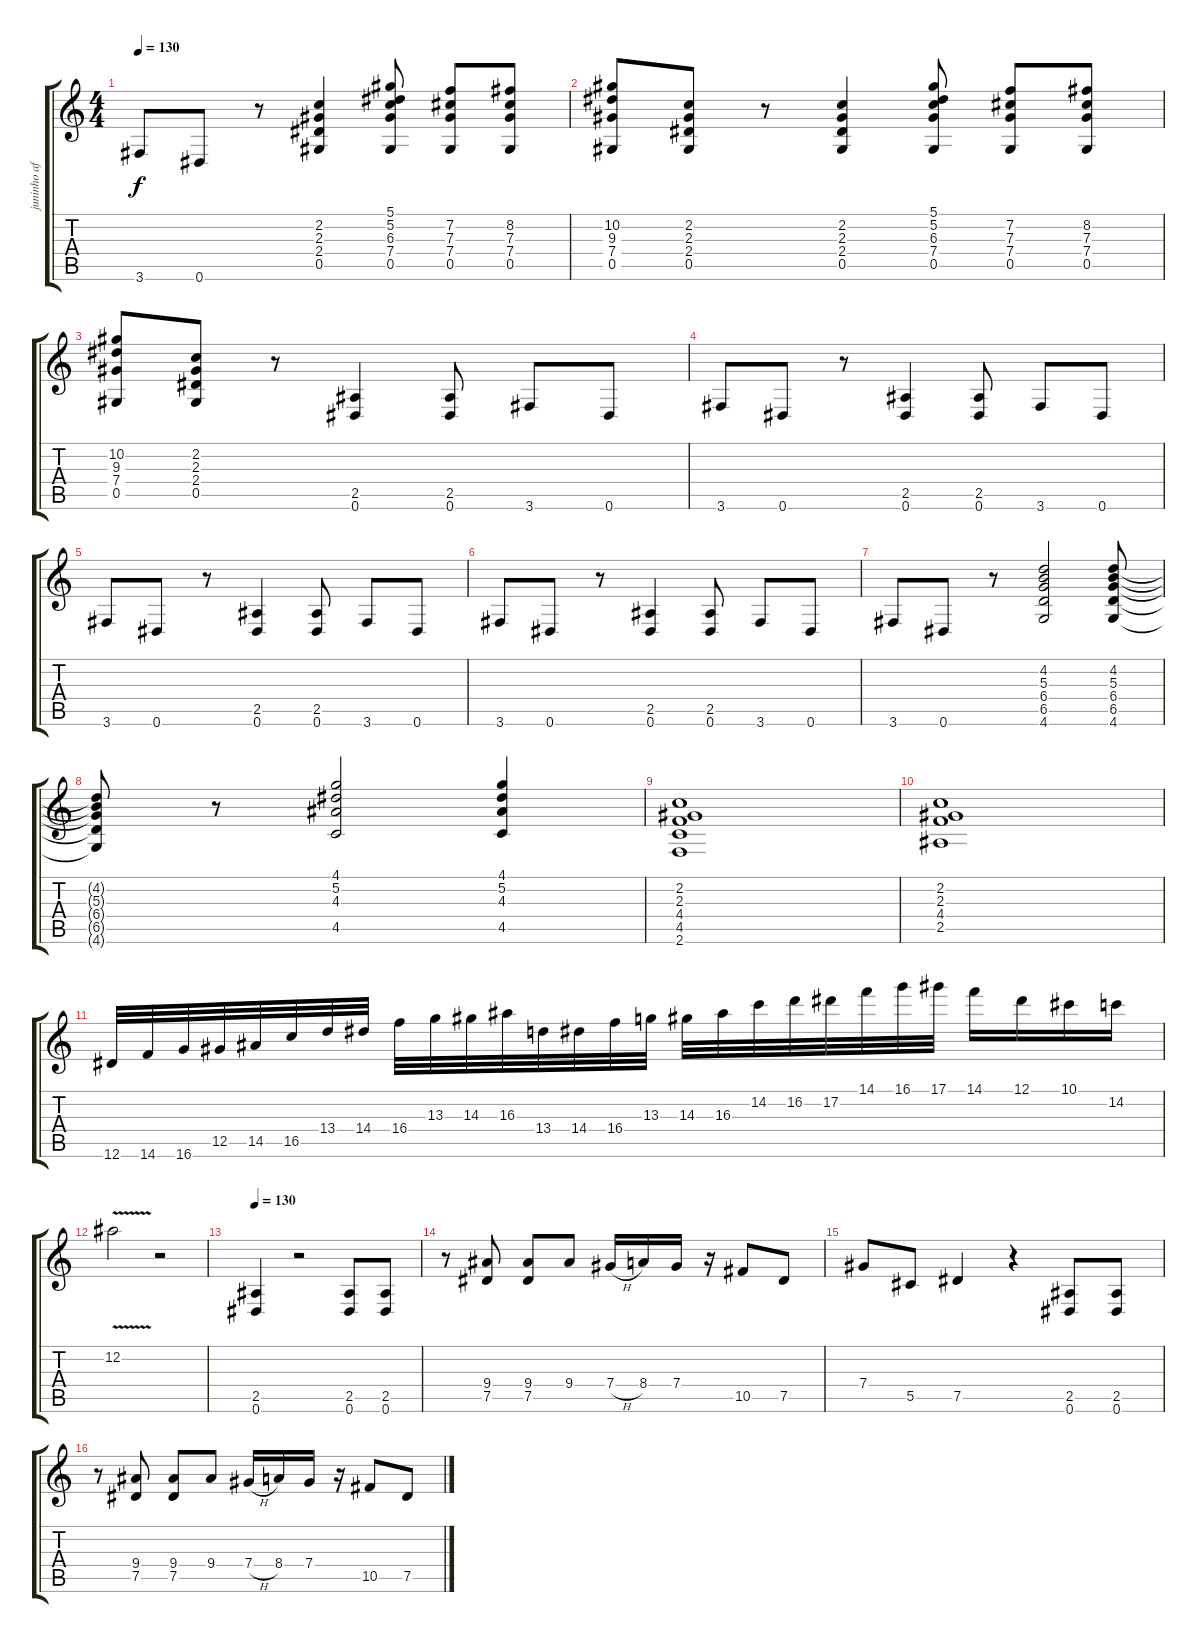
\track ("juninho afram" "juninho af") {instrument distortionguitar}
\staff {score tabs}
\tuning (Eb4 Bb3 Gb3 Db3 Ab2 Eb2) {hide}
\ts (4 4)
\tempo 130
\clef g2
\ks c
3.6.8{dy f} 0.6.8 r.8 (2.2 2.3 2.4 0.5).4 (5.1 5.2 6.3 7.4 0.5).8 (7.2 7.3 7.4 0.5).8 (8.2 7.3 7.4 0.5).8 |
(10.2 9.3 7.4 0.5).8 (2.2 2.3 2.4 0.5).8 r.8 (2.2 2.3 2.4 0.5).4 (5.1 5.2 6.3 7.4 0.5).8 (7.2 7.3 7.4 0.5).8 (8.2 7.3 7.4 0.5).8 |
(10.2 9.3 7.4 0.5).8 (2.2 2.3 2.4 0.5).8 r.8 (2.5 0.6).4 (2.5 0.6).8 3.6.8 0.6.8 |
3.6.8 0.6.8 r.8 (2.5 0.6).4 (2.5 0.6).8 3.6.8 0.6.8 |
3.6.8 0.6.8 r.8 (2.5 0.6).4 (2.5 0.6).8 3.6.8 0.6.8 |
3.6.8 0.6.8 r.8 (2.5 0.6).4 (2.5 0.6).8 3.6.8 0.6.8 |
3.6.8 0.6.8 r.8 (4.2 5.3 6.4 6.5 4.6).2 (4.2 5.3 6.4 6.5 4.6).8 |
(4.2{t} 5.3{t} 6.4{t} 6.5{t} 4.6{t}).8 r.8 (4.1 5.2 4.3 4.5).2 (4.1 5.2 4.3 4.5).4 |
(2.2 2.3 4.4 4.5 2.6).1 |
(2.2 2.3 4.4 2.5).1 |
12.6.32 14.6.32 16.6.32 12.5.32 14.5.32 16.5.32 13.4.32 14.4.32 16.4.32 13.3.32 14.3.32 16.3.32 13.4.32 14.4.32 16.4.32 13.3.32 14.3.32 16.3.32 14.2.32 16.2.32 17.2.32 14.1.32 16.1.32 17.1.32 14.1.16 12.1.16 10.1.16 14.2.16 |
12.2{v}.2 r.2 |
\tempo 130
(2.5 0.6).4 r.2 (2.5 0.6).8 (2.5 0.6).8 |
r.8 (9.4 7.5).8 (9.4 7.5).8 9.4.8 7.4{h}.16 8.4.16 7.4.16 r.16 10.5.8 7.5.8 |
7.4.8 5.5.8 7.5.4 r.4 (2.5 0.6).8 (2.5 0.6).8 |
r.8 (9.4 7.5).8 (9.4 7.5).8 9.4.8 7.4{h}.16 8.4.16 7.4.16 r.16 10.5.8 7.5.8
